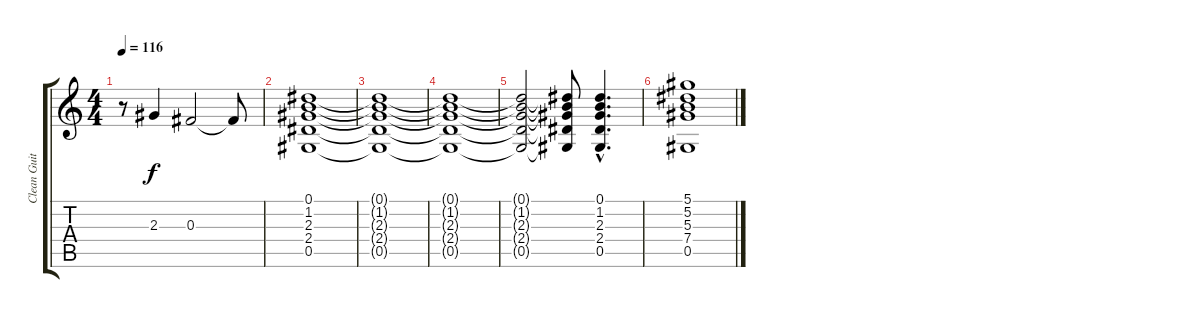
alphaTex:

\track ("Clean Guitar 1" "Clean Guit") {instrument acousticguitarsteel}
\staff {score tabs}
\tuning (Eb4 Bb3 Gb3 Db3 Ab2 Eb2) {hide}
\ts (4 4)
\tempo 116
\clef g2
\ks c
r.8{dy f} 2.3.4 0.3.2 0.3{t}.8 |
(0.1 1.2 2.3 2.4 0.5).1 |
(0.1{t} 1.2{t} 2.3{t} 2.4{t} 0.5{t}).1 |
(0.1{t} 1.2{t} 2.3{t} 2.4{t} 0.5{t}).1 |
(0.1{t} 1.2{t} 2.3{t} 2.4{t} 0.5{t}).2 (0.1{t} 1.2{t} 2.3{t} 2.4{t} 0.5{t}).8 (0.1{hac} 1.2{hac} 2.3{hac} 2.4{hac} 0.5{hac}).4{d} |
(5.1 5.2 5.3 7.4 0.5).1
